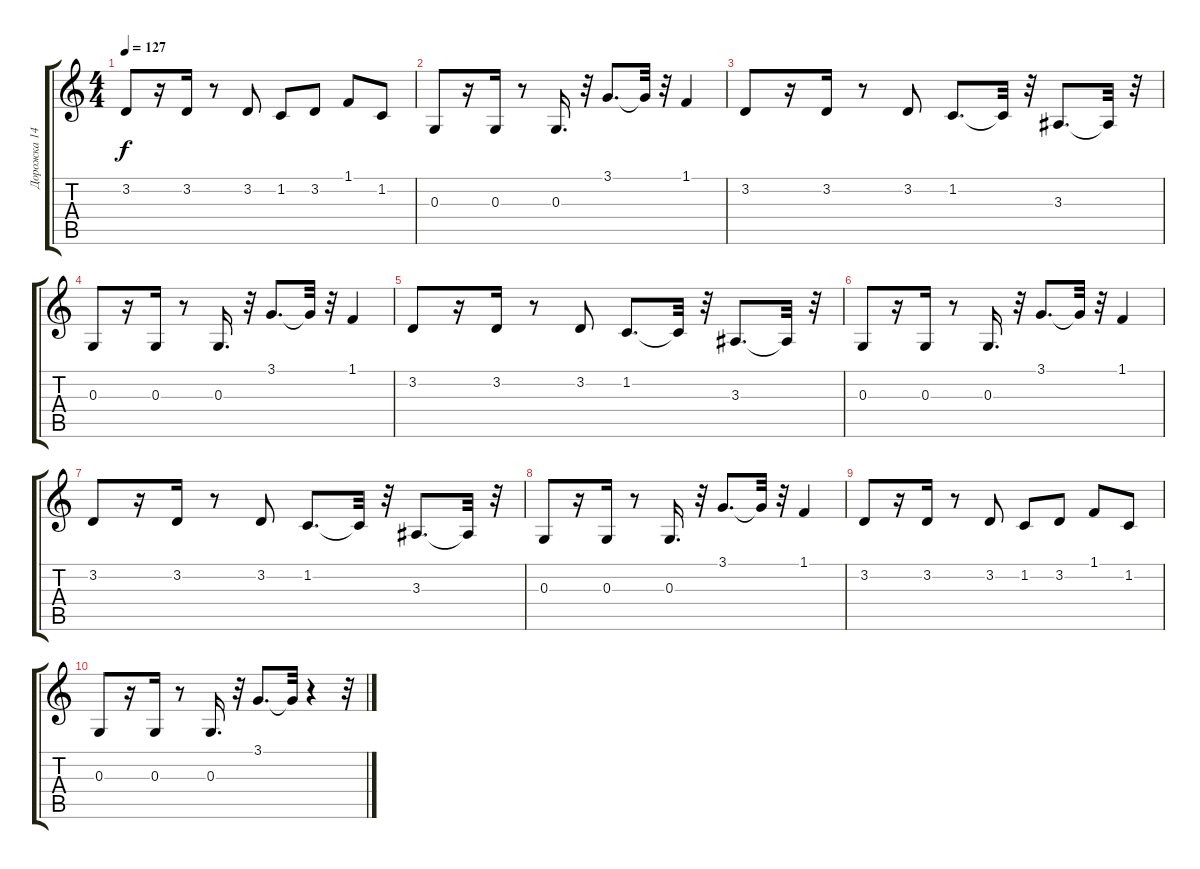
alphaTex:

\track ("Дорожка 14" "Дорожка 14") {instrument lead2sawtooth}
\staff {score tabs}
\tuning (E4 B3 G3 D3 A2 E2) {hide}
\ts (4 4)
\tempo 127
\clef g2
\ks c
3.2.8{dy f} r.16 3.2.16 r.8 3.2.8 1.2.8 3.2.8 1.1.8 1.2.8 |
0.3.8 r.16 0.3.16 r.8 0.3.16{d} r.32 3.1.8{d} 3.1{t}.32 r.32 1.1.4 |
3.2.8 r.16 3.2.16 r.8 3.2.8 1.2.8{d} 1.2{t}.32 r.32 3.3.8{d} 3.3{t}.32 r.32 |
0.3.8 r.16 0.3.16 r.8 0.3.16{d} r.32 3.1.8{d} 3.1{t}.32 r.32 1.1.4 |
3.2.8 r.16 3.2.16 r.8 3.2.8 1.2.8{d} 1.2{t}.32 r.32 3.3.8{d} 3.3{t}.32 r.32 |
0.3.8 r.16 0.3.16 r.8 0.3.16{d} r.32 3.1.8{d} 3.1{t}.32 r.32 1.1.4 |
3.2.8 r.16 3.2.16 r.8 3.2.8 1.2.8{d volume 11} 1.2{t}.32 r.32 3.3.8{d} 3.3{t}.32 r.32 |
0.3.8 r.16 0.3.16 r.8 0.3.16{d} r.32 3.1.8{d} 3.1{t}.32 r.32 1.1.4 |
3.2.8 r.16 3.2.16 r.8 3.2.8 1.2.8 3.2.8 1.1.8 1.2.8 |
0.3.8 r.16 0.3.16 r.8 0.3.16{d} r.32 3.1.8{d} 3.1{t}.32 r.4 r.32
